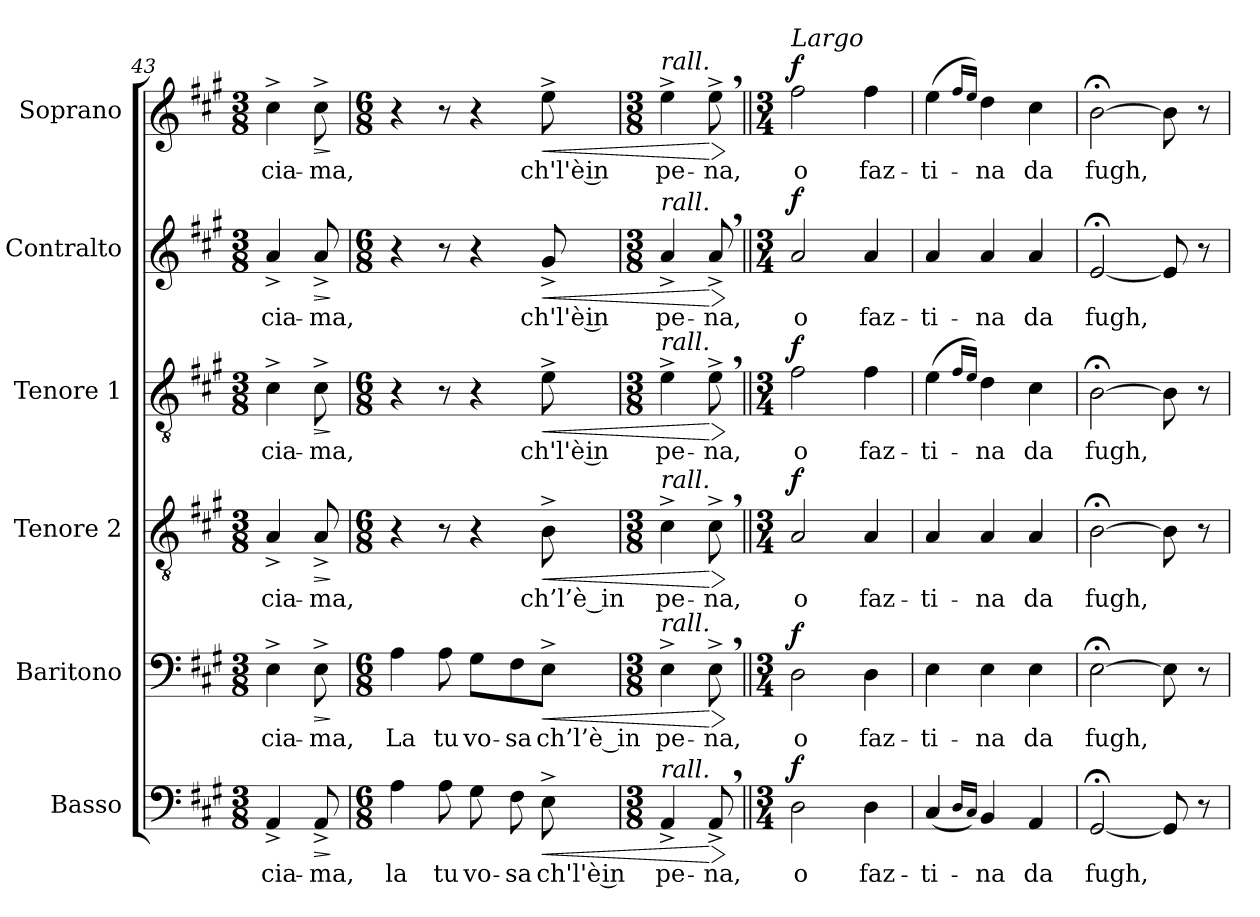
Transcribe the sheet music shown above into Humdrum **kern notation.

**kern	**text	**dynam	**kern	**text	**dynam	**kern	**text	**dynam	**kern	**text	**dynam	**kern	**text	**dynam	**kern	**text	**dynam
*part6	*part6	*part6	*part5	*part5	*part5	*part4	*part4	*part4	*part3	*part3	*part3	*part2	*part2	*part2	*part1	*part1	*part1
*staff6	*staff6	*staff6	*staff5	*staff5	*staff5	*staff4	*staff4	*staff4	*staff3	*staff3	*staff3	*staff2	*staff2	*staff2	*staff1	*staff1	*staff1
*I"Basso	*	*	*I"Baritono	*	*	*I"Tenore 2	*	*	*I"Tenore 1	*	*	*I"Contralto	*	*	*I"Soprano	*	*
*I'B.	*	*	*I'Bar.	*	*	*I'T. 2	*	*	*I'T. 1	*	*	*I'A.	*	*	*I'S.	*	*
*clefF4	*	*	*clefF4	*	*	*clefGv2	*	*	*clefGv2	*	*	*clefG2	*	*	*clefG2	*	*
*k[f#c#g#]	*	*	*k[f#c#g#]	*	*	*k[f#c#g#]	*	*	*k[f#c#g#]	*	*	*k[f#c#g#]	*	*	*k[f#c#g#]	*	*
*M3/8	*	*	*M3/8	*	*	*M3/8	*	*	*M3/8	*	*	*M3/8	*	*	*M3/8	*	*
=43	=43	=43	=43	=43	=43	=43	=43	=43	=43	=43	=43	=43	=43	=43	=43	=43	=43
!	!LO:LY:b	!	!	!LO:LY:b	!	!	!LO:LY:b	!	!	!LO:LY:b	!	!	!LO:LY:b	!	!	!LO:LY:b	!
4AA^/	cia-	.	4E^\	cia-	.	4A^/	cia-	.	4c#^\	cia-	.	4a^/	cia-	.	4cc#^\	cia-	.
!	!LO:LY:b	!LO:HP:b	!	!LO:LY:b	!LO:HP:b	!	!LO:LY:b	!LO:HP:b	!	!LO:LY:b	!LO:HP:b	!	!LO:LY:b	!LO:HP:b	!	!LO:LY:b	!LO:HP:b
8AA^/	-ma,	>	8E^\	-ma,	>	8A^/	-ma,	>	8c#^\	-ma,	>	8a^/	-ma,	>	8cc#^\	-ma,	>
.	.	]	.	.	]	.	.	]	.	.	]	.	.	]	.	.	]
=44	=44	=44	=44	=44	=44	=44	=44	=44	=44	=44	=44	=44	=44	=44	=44	=44	=44
*M6/8	*	*	*M6/8	*	*	*M6/8	*	*	*M6/8	*	*	*M6/8	*	*	*M6/8	*	*
!	!LO:LY:b	!	!	!LO:LY:b	!	!	!	!	!	!	!	!	!	!	!	!	!
4A\	-la	.	4A\	La	.	4r	.	.	4r	.	.	4r	.	.	4r	.	.
!	!LO:LY:b	!	!	!LO:LY:b	!	!	!	!	!	!	!	!	!	!	!	!	!
8A\	tu	.	8A\	tu	.	8r	.	.	8r	.	.	8r	.	.	8r	.	.
!	!LO:LY:b	!	!	!LO:LY:b	!	!	!	!	!	!	!	!	!	!	!	!	!
8G#\	vo-	.	8G#\L	vo-	.	4r	.	.	4r	.	.	4r	.	.	4r	.	.
!	!LO:LY:b	!	!	!LO:LY:b	!	!	!	!	!	!	!	!	!	!	!	!	!
8F#\	-sa	.	8F#\	-sa	.	.	.	.	.	.	.	.	.	.	.	.	.
!	!LO:LY:b	!LO:HP:b	!	!LO:LY:b	!LO:HP:b	!	!LO:LY:b	!LO:HP:b	!	!LO:LY:b	!LO:HP:b	!	!LO:LY:b	!LO:HP:b	!	!LO:LY:b	!LO:HP:b
8E^\	ch'l'è in	<	8E^\J	ch’l’è in	<	8B^\	ch’l’è in	<	8e^\	ch'l'è in	<	8g#^/	ch'l'è in	<	8ee^\	ch'l'è in	<
!!LO:LB:g=z
=45	=45	=45	=45	=45	=45	=45	=45	=45	=45	=45	=45	=45	=45	=45	=45	=45	=45
*M3/8	*	*	*M3/8	*	*	*M3/8	*	*	*M3/8	*	*	*M3/8	*	*	*M3/8	*	*
*	*	*	*	*	*	*	*	*	*	*	*	*	*	*	*MM60	*	*
!	!	!	!	!	!	!	!	!	!	!	!	!	!	!	!LO:TX:a:i:t=rall.	!	!
!	!	!	!	!	!	!	!	!	!	!	!	!LO:TX:a:i:t=rall.	!	!	!	!	!
!	!	!	!	!	!	!	!	!	!LO:TX:a:i:t=rall.	!	!	!	!	!	!	!	!
!	!	!	!	!	!	!LO:TX:a:i:t=rall.	!	!	!	!	!	!	!	!	!	!	!
!	!	!	!LO:TX:a:i:t=rall.	!	!	!	!	!	!	!	!	!	!	!	!	!	!
!LO:TX:a:i:t=rall.	!	!	!	!	!	!	!	!	!	!	!	!	!	!	!	!	!
!	!LO:LY:b	!	!	!LO:LY:b	!	!	!LO:LY:b	!	!	!LO:LY:b	!	!	!LO:LY:b	!	!	!LO:LY:b	!
4AA^/	pe-	.	4E^\	pe-	.	4c#^\	pe-	.	4e^\	pe-	.	4a^/	pe-	.	4ee^\	pe-	.
*	*	*	*	*	*	*	*	*	*	*	*	*	*	*	*MM30	*	*
!	!LO:LY:b	!LO:HP:n=1:b	!	!LO:LY:b	!LO:HP:n=1:b	!	!LO:LY:b	!LO:HP:n=1:b	!	!LO:LY:b	!LO:HP:n=1:b	!	!LO:LY:b	!LO:HP:n=1:b	!	!LO:LY:b	!LO:HP:n=1:b
8AA^,/	-na,	[ >	8E^,\	-na,	[ >	8c#^,\	-na,	[ >	8e^,\	-na,	[ >	8a^,/	-na,	[ >	8ee^,\	-na,	[ >
.	.	]	.	.	]	.	.	]	.	.	]	.	.	]	.	.	]
=46||	=46||	=46||	=46||	=46||	=46||	=46||	=46||	=46||	=46||	=46||	=46||	=46||	=46||	=46||	=46||	=46||	=46||
*M3/4	*	*	*M3/4	*	*	*M3/4	*	*	*M3/4	*	*	*M3/4	*	*	*M3/4	*	*
*	*	*	*	*	*	*	*	*	*	*	*	*	*	*	*MM40	*	*
!	!	!	!	!	!	!	!	!	!	!	!	!	!	!	!LO:TX:a:i:t=Largo	!	!
!	!LO:LY:b	!LO:DY:a	!	!LO:LY:b	!LO:DY:a	!	!LO:LY:b	!LO:DY:a	!	!LO:LY:b	!LO:DY:a	!	!LO:LY:b	!LO:DY:a	!	!LO:LY:b	!LO:DY:a
2D\	o	f	2D\	o	f	2A/	o	f	2f#\	o	f	2a/	o	f	2ff#\	o	f
!	!LO:LY:b	!	!	!LO:LY:b	!	!	!LO:LY:b	!	!	!LO:LY:b	!	!	!LO:LY:b	!	!	!LO:LY:b	!
4D\	faz-	.	4D\	faz-	.	4A/	faz-	.	4f#\	faz-	.	4a/	faz-	.	4ff#\	faz-	.
=47	=47	=47	=47	=47	=47	=47	=47	=47	=47	=47	=47	=47	=47	=47	=47	=47	=47
!	!LO:LY:b	!	!	!LO:LY:b	!	!	!LO:LY:b	!	!	!LO:LY:b	!	!	!LO:LY:b	!	!	!LO:LY:b	!
(<4C#/	-ti-	.	4E\	-ti-	.	4A/	-ti-	.	(>4e\	-ti-	.	4a/	-ti-	.	(>4ee\	-ti-	.
16qD/LL	.	.	.	.	.	.	.	.	16qf#/LL	.	.	.	.	.	16qff#/LL	.	.
16qC#/JJ)	.	.	.	.	.	.	.	.	16qe/JJ)	.	.	.	.	.	16qee/JJ)	.	.
!	!LO:LY:b	!	!	!LO:LY:b	!	!	!LO:LY:b	!	!	!LO:LY:b	!	!	!LO:LY:b	!	!	!LO:LY:b	!
4BB/	-na	.	4E\	-na	.	4A/	-na	.	4d\	-na	.	4a/	-na	.	4dd\	-na	.
!	!LO:LY:b	!	!	!LO:LY:b	!	!	!LO:LY:b	!	!	!LO:LY:b	!	!	!LO:LY:b	!	!	!LO:LY:b	!
4AA/	da	.	4E\	da	.	4A/	da	.	4c#\	da	.	4a/	da	.	4cc#\	da	.
=48	=48	=48	=48	=48	=48	=48	=48	=48	=48	=48	=48	=48	=48	=48	=48	=48	=48
!	!LO:LY:b	!	!	!LO:LY:b	!	!	!LO:LY:b	!	!	!LO:LY:b	!	!	!LO:LY:b	!	!	!LO:LY:b	!
[2GG#;</	fugh,	.	[2E;<\	fugh,	.	[2B;<\	fugh,	.	[2B;<\	fugh,	.	[2e;</	fugh,	.	[2b;<\	fugh,	.
8GG#/]	.	.	8E\]	.	.	8B\]	.	.	8B\]	.	.	8e/]	.	.	8b\]	.	.
8r	.	.	8r	.	.	8r	.	.	8r	.	.	8r	.	.	8r	.	.
=	=	=	=	=	=	=	=	=	=	=	=	=	=	=	=	=	=
*-	*-	*-	*-	*-	*-	*-	*-	*-	*-	*-	*-	*-	*-	*-	*-	*-	*-
